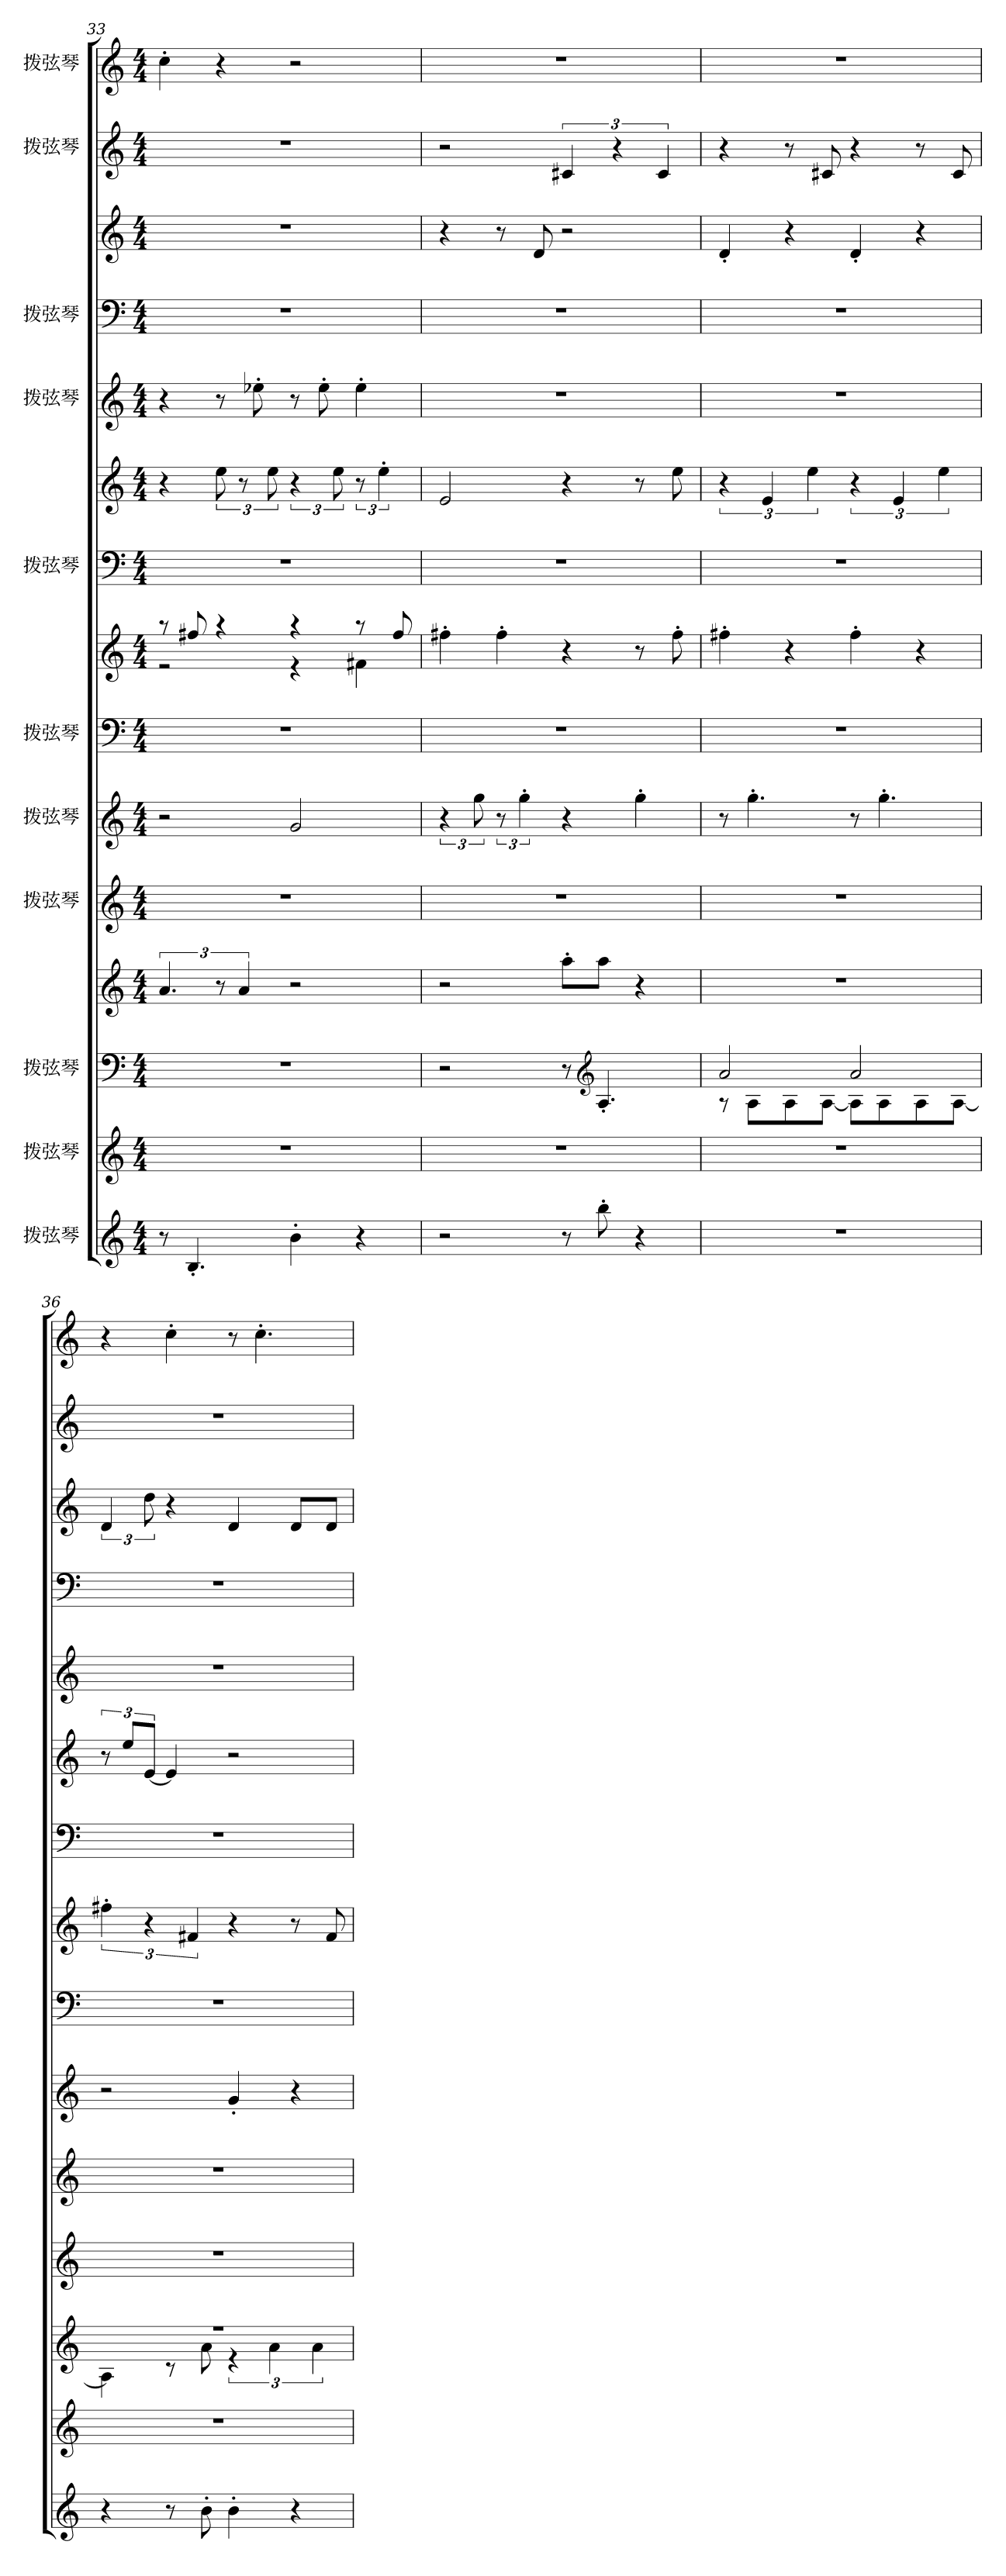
**kern	**kern	**kern	**kern	**kern	**kern	**kern	**kern	**kern	**kern	**kern	**kern	**kern	**kern	**kern
*part11	*part10	*part9	*part9	*part8	*part7	*part6	*part6	*part5	*part5	*part4	*part3	*part3	*part2	*part1
*staff15	*staff14	*staff13	*staff12	*staff11	*staff10	*staff9	*staff8	*staff7	*staff6	*staff5	*staff4	*staff3	*staff2	*staff1
*I"拨弦琴	*I"拨弦琴	*I"拨弦琴	*	*I"拨弦琴	*I"拨弦琴	*I"拨弦琴	*	*I"拨弦琴	*	*I"拨弦琴	*I"拨弦琴	*	*I"拨弦琴	*I"拨弦琴
!!LO:PB:g=z
*clefG2	*clefG2	*clefF4	*clefG2	*clefG2	*clefG2	*clefF4	*clefG2	*clefF4	*clefG2	*clefG2	*clefF4	*clefG2	*clefG2	*clefG2
*k[]	*k[]	*k[]	*k[]	*k[]	*k[]	*k[]	*k[]	*k[]	*k[]	*k[]	*k[]	*k[]	*k[]	*k[]
*M4/4	*M4/4	*M4/4	*M4/4	*M4/4	*M4/4	*M4/4	*M4/4	*M4/4	*M4/4	*M4/4	*M4/4	*M4/4	*M4/4	*M4/4
=33	=33	=33	=33	=33	=33	=33	=33	=33	=33	=33	=33	=33	=33	=33
*	*	*	*	*	*	*	*^	*	*	*	*	*	*	*
8r	1r	1r	6.a/	1r	2r	1r	8r	2r	1r	4r	4r	1r	1r	1r	4cc'\
4.B'/	.	.	.	.	.	.	8ff#X/	.	.	.	.	.	.	.	.
.	.	.	12r	.	.	.	4r	.	.	12ee\	8r	.	.	.	4r
.	.	.	6a/	.	.	.	.	.	.	12r	.	.	.	.	.
.	.	.	.	.	.	.	.	.	.	.	8ee-X'\	.	.	.	.
.	.	.	.	.	.	.	.	.	.	12ee\	.	.	.	.	.
4b'\	.	.	2r	.	2g/	.	4r	4r	.	6r	8r	.	.	.	2r
.	.	.	.	.	.	.	.	.	.	.	8ee-'\	.	.	.	.
.	.	.	.	.	.	.	.	.	.	12ee\	.	.	.	.	.
4r	.	.	.	.	.	.	8r	4f#X\	.	12r	4ee-'\	.	.	.	.
.	.	.	.	.	.	.	.	.	.	6ee'\	.	.	.	.	.
.	.	.	.	.	.	.	8ff#/	.	.	.	.	.	.	.	.
*	*	*	*	*	*	*	*v	*v	*	*	*	*	*	*	*
=34	=34	=34	=34	=34	=34	=34	=34	=34	=34	=34	=34	=34	=34	=34
2r	1r	2r	2r	1r	6r	1r	4ff#X'\	1r	2e/	1r	1r	4r	2r	1r
.	.	.	.	.	12gg\	.	.	.	.	.	.	.	.	.
.	.	.	.	.	12r	.	4ff#'\	.	.	.	.	8r	.	.
.	.	.	.	.	6gg'\	.	.	.	.	.	.	.	.	.
.	.	.	.	.	.	.	.	.	.	.	.	8d/	.	.
8r	.	8r	8aa'\L	.	4r	.	4r	.	4r	.	.	2r	6c#X/	.
*	*	*clefG2	*	*	*	*	*	*	*	*	*	*	*	*
8bb'\	.	4.A'/	8aa\J	.	.	.	.	.	.	.	.	.	.	.
.	.	.	.	.	.	.	.	.	.	.	.	.	6r	.
4r	.	.	4r	.	4gg'\	.	8r	.	8r	.	.	.	.	.
.	.	.	.	.	.	.	.	.	.	.	.	.	6c#/	.
.	.	.	.	.	.	.	8ff#'\	.	8ee\	.	.	.	.	.
=35	=35	=35	=35	=35	=35	=35	=35	=35	=35	=35	=35	=35	=35	=35
*	*	*^	*	*	*	*	*	*	*	*	*	*	*	*
1r	1r	2a/	8r	1r	1r	8r	1r	4ff#X'\	1r	6r	1r	1r	4d'/	4r	1r
.	.	.	8A\L	.	.	4.gg'\	.	.	.	.	.	.	.	.	.
.	.	.	.	.	.	.	.	.	.	6e/	.	.	.	.	.
.	.	.	8A\	.	.	.	.	4r	.	.	.	.	4r	8r	.
.	.	.	.	.	.	.	.	.	.	6ee\	.	.	.	.	.
.	.	.	[8A\J	.	.	.	.	.	.	.	.	.	.	8c#X/	.
.	.	2a/	8A\L]	.	.	8r	.	4ff#'\	.	6r	.	.	4d'/	4r	.
.	.	.	8A\	.	.	4.gg'\	.	.	.	.	.	.	.	.	.
.	.	.	.	.	.	.	.	.	.	6e/	.	.	.	.	.
.	.	.	8A\	.	.	.	.	4r	.	.	.	.	4r	8r	.
.	.	.	.	.	.	.	.	.	.	6ee\	.	.	.	.	.
.	.	.	[8A\J	.	.	.	.	.	.	.	.	.	.	8c#/	.
=36	=36	=36	=36	=36	=36	=36	=36	=36	=36	=36	=36	=36	=36	=36	=36
4r	1r	1r	4A\]	1r	1r	2r	1r	6ff#X'\	1r	12r	1r	1r	6d/	1r	4r
.	.	.	.	.	.	.	.	.	.	12ee/L	.	.	.	.	.
.	.	.	.	.	.	.	.	6r	.	[12e/J	.	.	12dd\	.	.
8r	.	.	8r	.	.	.	.	.	.	4e/]	.	.	4r	.	4cc'\
.	.	.	.	.	.	.	.	6f#X/	.	.	.	.	.	.	.
8b'\	.	.	8a\	.	.	.	.	.	.	.	.	.	.	.	.
4b'\	.	.	6r	.	.	4g'/	.	4r	.	2r	.	.	4d/	.	8r
.	.	.	.	.	.	.	.	.	.	.	.	.	.	.	4.cc'\
.	.	.	6a\	.	.	.	.	.	.	.	.	.	.	.	.
4r	.	.	.	.	.	4r	.	8r	.	.	.	.	8d/L	.	.
.	.	.	6a\	.	.	.	.	.	.	.	.	.	.	.	.
.	.	.	.	.	.	.	.	8f#/	.	.	.	.	8d/J	.	.
*	*	*v	*v	*	*	*	*	*	*	*	*	*	*	*	*
=	=	=	=	=	=	=	=	=	=	=	=	=	=	=
*-	*-	*-	*-	*-	*-	*-	*-	*-	*-	*-	*-	*-	*-	*-
